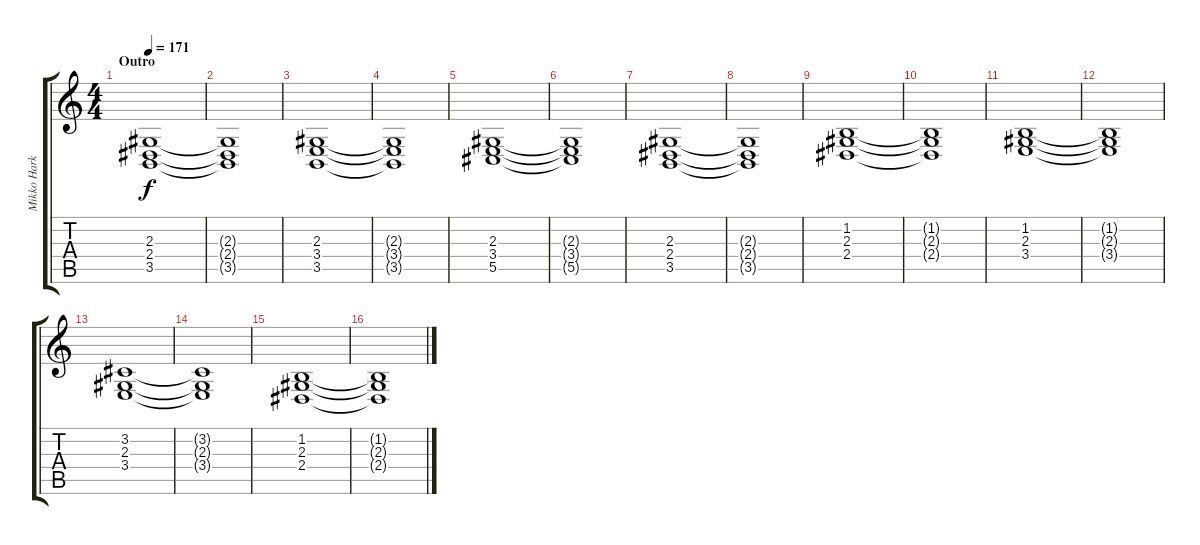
\track ("Mikko Harkin LH" "Mikko Hark") {instrument harpsichord}
\staff {score tabs}
\tuning (Eb4 Bb3 Gb3 Db3 Ab2 Eb2) {hide}
\ts (4 4)
\section ("" "Outro")
\tempo 171
\clef g2
\ks aminor
(2.3 2.4 3.5).1{dy f} |
(2.3{t} 2.4{t} 3.5{t}).1 |
(2.3 3.4 3.5).1 |
(2.3{t} 3.4{t} 3.5{t}).1 |
(2.3 3.4 5.5).1 |
(2.3{t} 3.4{t} 5.5{t}).1 |
(2.3 2.4 3.5).1 |
(2.3{t} 2.4{t} 3.5{t}).1 |
(1.2 2.3 2.4).1 |
(1.2{t} 2.3{t} 2.4{t}).1 |
(1.2 2.3 3.4).1 |
(1.2{t} 2.3{t} 3.4{t}).1 |
(3.2 2.3 3.4).1 |
(3.2{t} 2.3{t} 3.4{t}).1 |
(1.2 2.3 2.4).1 |
(1.2{t} 2.3{t} 2.4{t}).1
